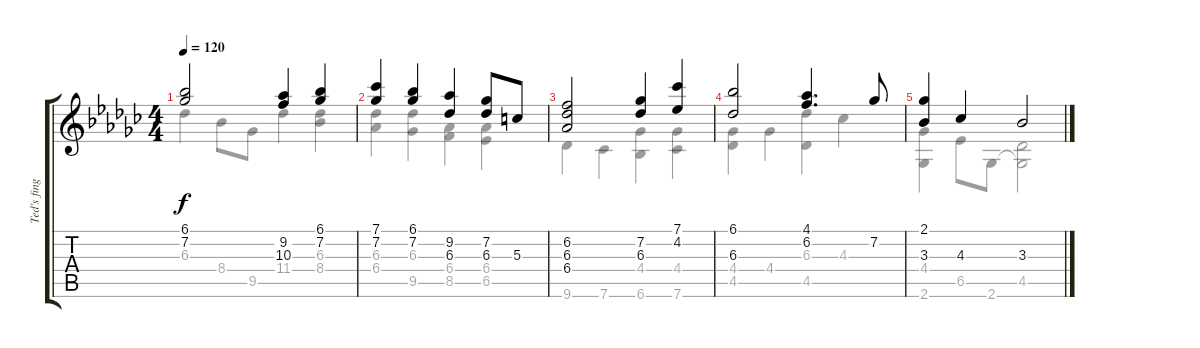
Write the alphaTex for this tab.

\track ("Ted's fingering" "Ted's fing") {instrument electricguitarjazz}
\staff {score tabs}
\tuning (E4 B3 G3 D3 A2 E2) {hide}
\voice
\ts (4 4)
\tempo 120
\clef g2
\ks gb
(6.1 7.2).2{dy f} (9.2 10.3).4 (6.1 7.2).4 |
(7.1 7.2).4 (6.1 7.2).4 (9.2 6.3).4 (7.2 6.3).8 5.3.8 |
(6.2 6.3 6.4).2 (7.2 6.3).4 (7.1 4.2).4 |
(6.1 6.3).2 (4.1 6.2).4{d} 7.2.8 |
(2.1 3.3).4 4.3.4 3.3.2
\voice
\clef g2
\ottava regular
\simile none
\ks gb
6.3.4{dy f} 8.4.8 9.5.8 11.4.4 (6.3 8.4).4 |
(6.3 6.4).4 (6.3 9.5).4 (6.4 8.5).4 (6.4 6.5).4 |
9.6.4 7.6.4 (4.4 6.6).4 (4.4 7.6).4 |
(4.4 4.5).4 4.4.4 (6.3 4.5).4 4.3.4 |
(4.4 2.6).4 6.5.8 2.6.8 (4.5 2.6{t}).2
